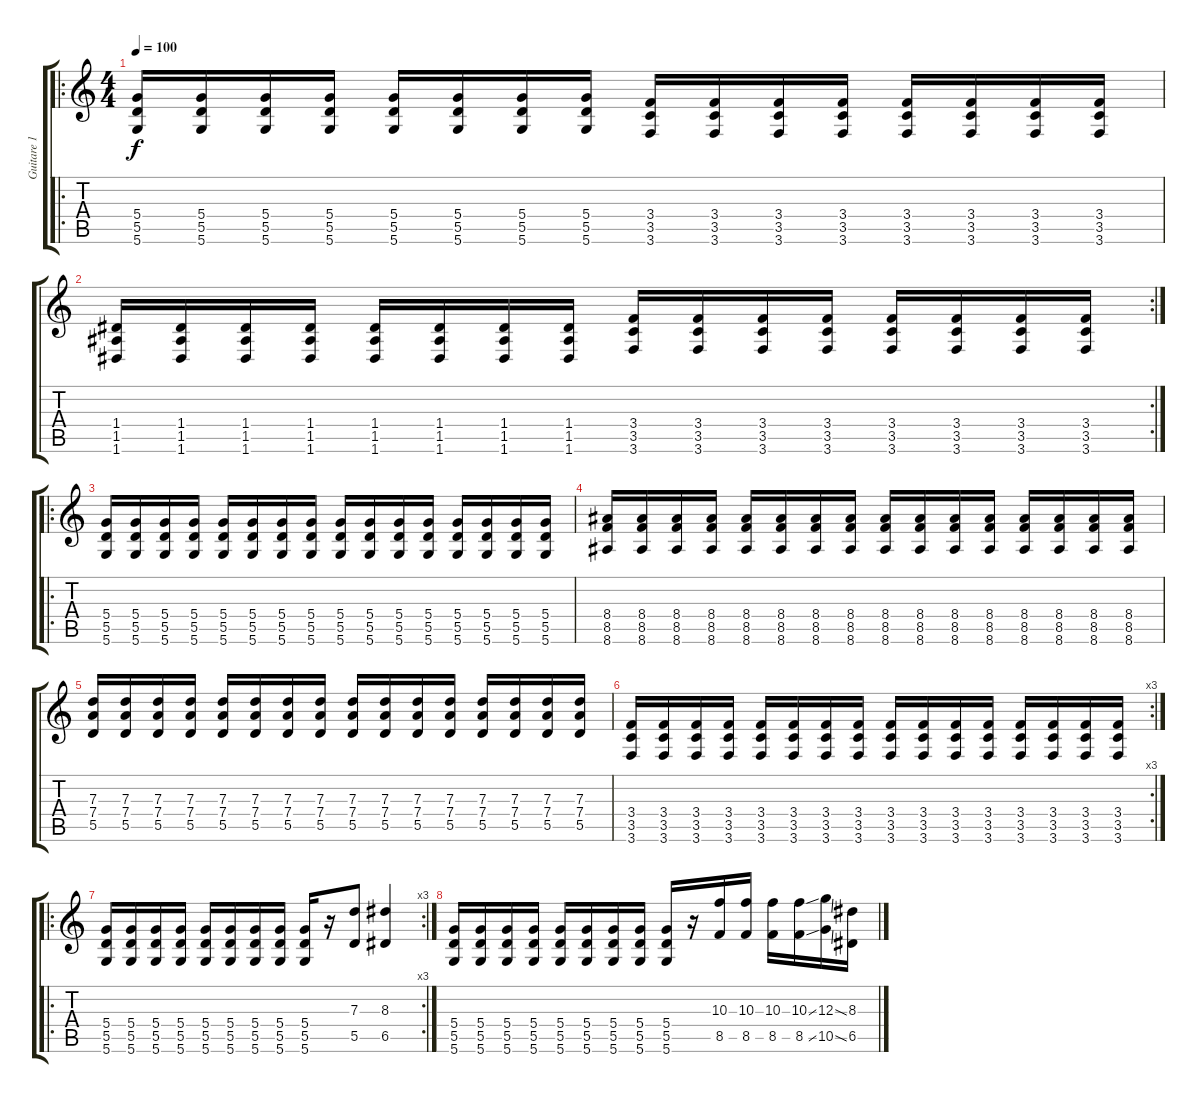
\track ("Guitare 1 (Jerry)" "Guitare 1 ") {instrument overdrivenguitar}
\staff {score tabs}
\tuning (E4 B3 G3 D3 A2 D2) {hide}
\ro
\ts (4 4)
\tempo 100
\clef g2
\ks c
(5.4 5.5 5.6).16{dy f} (5.4 5.5 5.6).16 (5.4 5.5 5.6).16 (5.4 5.5 5.6).16 (5.4 5.5 5.6).16 (5.4 5.5 5.6).16 (5.4 5.5 5.6).16 (5.4 5.5 5.6).16 (3.4 3.5 3.6).16 (3.4 3.5 3.6).16 (3.4 3.5 3.6).16 (3.4 3.5 3.6).16 (3.4 3.5 3.6).16 (3.4 3.5 3.6).16 (3.4 3.5 3.6).16 (3.4 3.5 3.6).16 |
\rc 2
(1.4 1.5 1.6).16 (1.4 1.5 1.6).16 (1.4 1.5 1.6).16 (1.4 1.5 1.6).16 (1.4 1.5 1.6).16 (1.4 1.5 1.6).16 (1.4 1.5 1.6).16 (1.4 1.5 1.6).16 (3.4 3.5 3.6).16 (3.4 3.5 3.6).16 (3.4 3.5 3.6).16 (3.4 3.5 3.6).16 (3.4 3.5 3.6).16 (3.4 3.5 3.6).16 (3.4 3.5 3.6).16 (3.4 3.5 3.6).16 |
\ro
(5.4 5.5 5.6).16 (5.4 5.5 5.6).16 (5.4 5.5 5.6).16 (5.4 5.5 5.6).16 (5.4 5.5 5.6).16 (5.4 5.5 5.6).16 (5.4 5.5 5.6).16 (5.4 5.5 5.6).16 (5.4 5.5 5.6).16 (5.4 5.5 5.6).16 (5.4 5.5 5.6).16 (5.4 5.5 5.6).16 (5.4 5.5 5.6).16 (5.4 5.5 5.6).16 (5.4 5.5 5.6).16 (5.4 5.5 5.6).16 |
(8.4 8.5 8.6).16 (8.4 8.5 8.6).16 (8.4 8.5 8.6).16 (8.4 8.5 8.6).16 (8.4 8.5 8.6).16 (8.4 8.5 8.6).16 (8.4 8.5 8.6).16 (8.4 8.5 8.6).16 (8.4 8.5 8.6).16 (8.4 8.5 8.6).16 (8.4 8.5 8.6).16 (8.4 8.5 8.6).16 (8.4 8.5 8.6).16 (8.4 8.5 8.6).16 (8.4 8.5 8.6).16 (8.4 8.5 8.6).16 |
(7.3 7.4 5.5).16 (7.3 7.4 5.5).16 (7.3 7.4 5.5).16 (7.3 7.4 5.5).16 (7.3 7.4 5.5).16 (7.3 7.4 5.5).16 (7.3 7.4 5.5).16 (7.3 7.4 5.5).16 (7.3 7.4 5.5).16 (7.3 7.4 5.5).16 (7.3 7.4 5.5).16 (7.3 7.4 5.5).16 (7.3 7.4 5.5).16 (7.3 7.4 5.5).16 (7.3 7.4 5.5).16 (7.3 7.4 5.5).16 |
\rc 3
(3.4 3.5 3.6).16 (3.4 3.5 3.6).16 (3.4 3.5 3.6).16 (3.4 3.5 3.6).16 (3.4 3.5 3.6).16 (3.4 3.5 3.6).16 (3.4 3.5 3.6).16 (3.4 3.5 3.6).16 (3.4 3.5 3.6).16 (3.4 3.5 3.6).16 (3.4 3.5 3.6).16 (3.4 3.5 3.6).16 (3.4 3.5 3.6).16 (3.4 3.5 3.6).16 (3.4 3.5 3.6).16 (3.4 3.5 3.6).16 |
\ro
\rc 3
(5.4 5.5 5.6).16 (5.4 5.5 5.6).16 (5.4 5.5 5.6).16 (5.4 5.5 5.6).16 (5.4 5.5 5.6).16 (5.4 5.5 5.6).16 (5.4 5.5 5.6).16 (5.4 5.5 5.6).16 (5.4 5.5 5.6).16 r.16 (7.3 5.5).8 (8.3 6.5).4 |
(5.4 5.5 5.6).16 (5.4 5.5 5.6).16 (5.4 5.5 5.6).16 (5.4 5.5 5.6).16 (5.4 5.5 5.6).16 (5.4 5.5 5.6).16 (5.4 5.5 5.6).16 (5.4 5.5 5.6).16 (5.4 5.5 5.6).16 r.16 (10.3 8.5).16 (10.3 8.5).16 (10.3 8.5).16 (10.3{ss} 8.5{ss}).16 (12.3{ss} 10.5{ss}).16 (8.3 6.5).16
